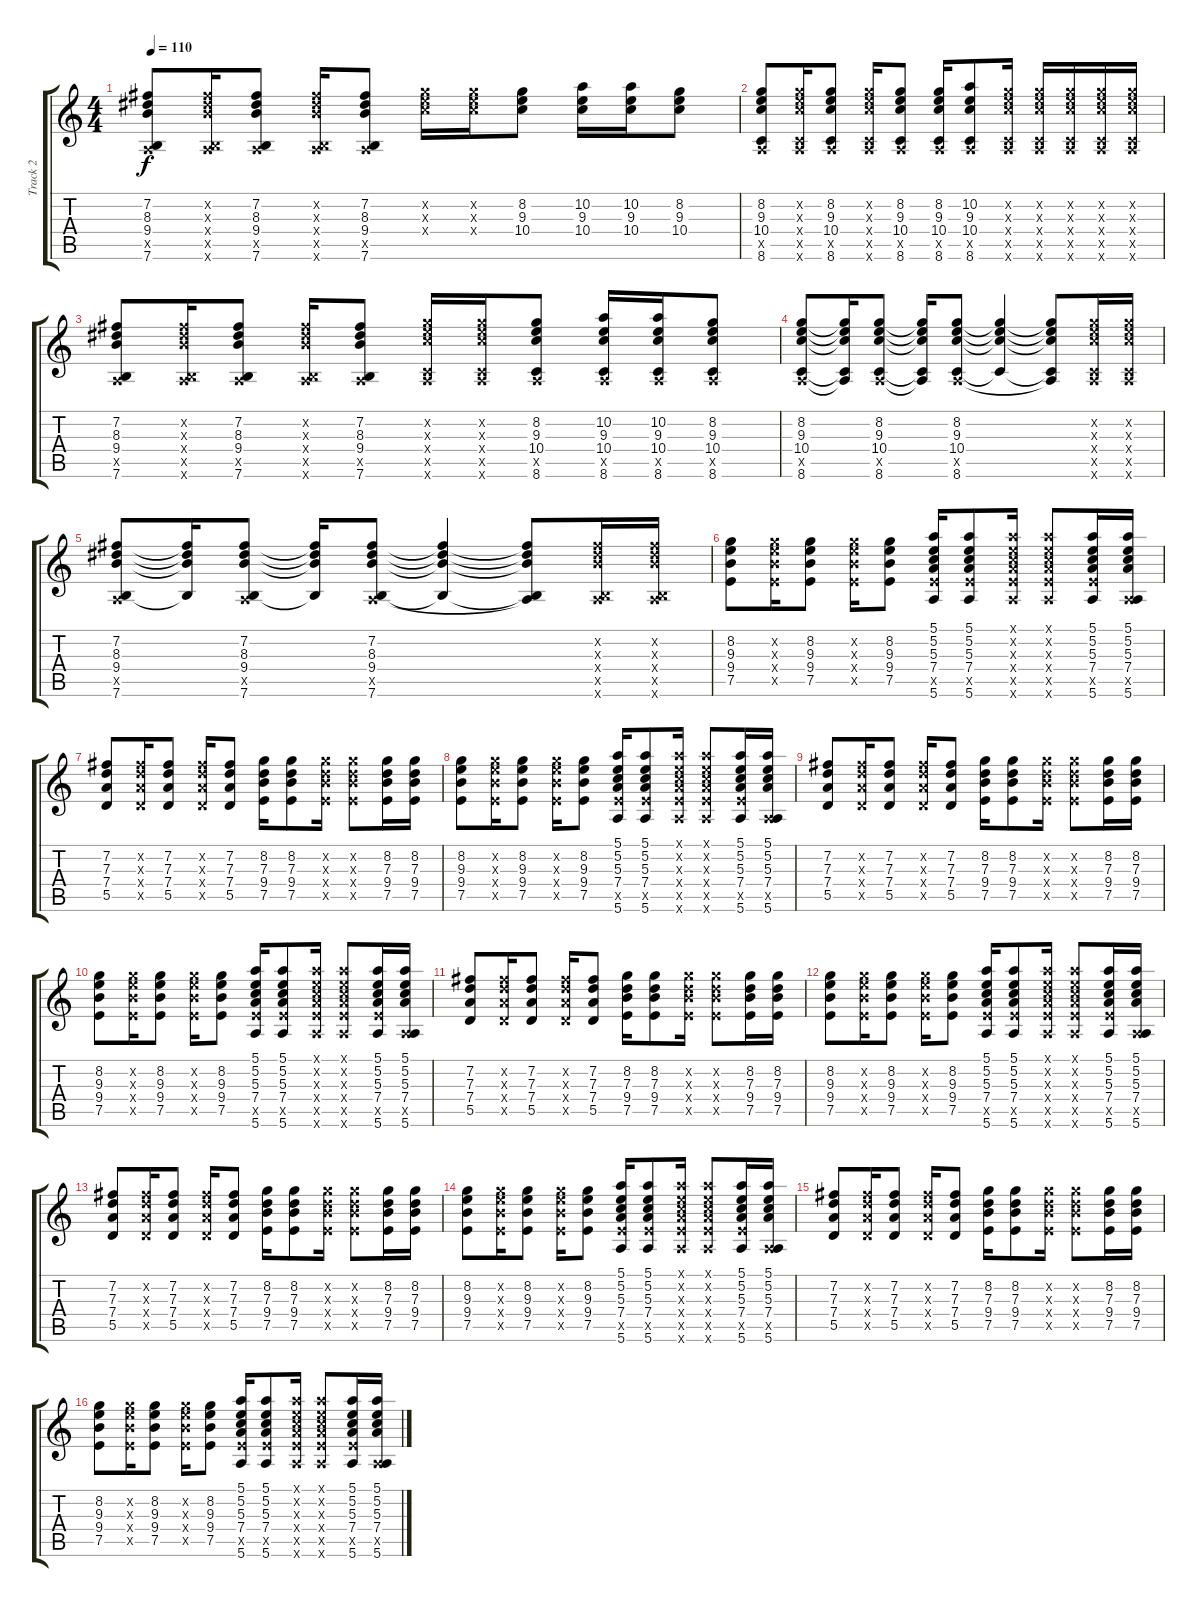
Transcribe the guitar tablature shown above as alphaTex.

\track ("Track 2" "Track 2") {instrument electricguitarclean}
\staff {score tabs}
\tuning (E4 B3 G3 D3 A2 E2) {hide}
\ts (4 4)
\tempo 110
\clef g2
\ks c
(7.2 8.3 9.4 0.5{x} 7.6).8{dy f} (7.2{x} 8.3{x} 9.4{x} 0.5{x} 7.6{x}).16 (7.2 8.3 9.4 0.5{x} 7.6).8 (7.2{x} 8.3{x} 9.4{x} 0.5{x} 7.6{x}).16 (7.2 8.3 9.4 0.5{x} 7.6).8 (8.2{x} 9.3{x} 10.4{x}).16 (8.2{x} 9.3{x} 10.4{x}).16 (8.2 9.3 10.4).8 (10.2 9.3 10.4).16 (10.2 9.3 10.4).16 (8.2 9.3 10.4).8 |
(8.2 9.3 10.4 0.5{x} 8.6).8 (8.2{x} 9.3{x} 10.4{x} 0.5{x} 8.6{x}).16 (8.2 9.3 10.4 0.5{x} 8.6).8 (8.2{x} 9.3{x} 10.4{x} 0.5{x} 8.6{x}).16 (8.2 9.3 10.4 0.5{x} 8.6).8 (8.2 9.3 10.4 0.5{x} 8.6).16 (10.2 9.3 10.4 0.5{x} 8.6).8 (8.2{x} 9.3{x} 10.4{x} 0.5{x} 8.6{x}).16 (8.2{x} 9.3{x} 10.4{x} 0.5{x} 8.6{x}).16 (8.2{x} 9.3{x} 10.4{x} 0.5{x} 8.6{x}).16 (8.2{x} 9.3{x} 10.4{x} 0.5{x} 8.6{x}).16 (8.2{x} 9.3{x} 10.4{x} 0.5{x} 8.6{x}).16 |
(7.2 8.3 9.4 0.5{x} 7.6).8 (7.2{x} 8.3{x} 9.4{x} 0.5{x} 7.6{x}).16 (7.2 8.3 9.4 0.5{x} 7.6).8 (7.2{x} 8.3{x} 9.4{x} 0.5{x} 7.6{x}).16 (7.2 8.3 9.4 0.5{x} 7.6).8 (8.2{x} 9.3{x} 10.4{x} 0.5{x} 8.6{x}).16 (8.2{x} 9.3{x} 10.4{x} 0.5{x} 8.6{x}).16 (8.2 9.3 10.4 0.5{x} 8.6).8 (10.2 9.3 10.4 0.5{x} 8.6).16 (10.2 9.3 10.4 0.5{x} 8.6).16 (8.2 9.3 10.4 0.5{x} 8.6).8 |
(8.2 9.3 10.4 0.5{x} 8.6).8 (8.2{t} 9.3{t} 10.4{t} 0.5{t} 8.6{t}).16 (8.2 9.3 10.4 0.5{x} 8.6).8 (8.2{t} 9.3{t} 10.4{t} 0.5{t} 8.6{t}).16 (8.2 9.3 10.4 0.5{x} 8.6).8 (8.2{t} 9.3{t} 10.4{t} 8.6{t}).4 (8.2{t} 9.3{t} 10.4{t} 0.5{t} 8.6{t}).8 (8.2{x} 9.3{x} 10.4{x} 0.5{x} 8.6{x}).16 (8.2{x} 9.3{x} 10.4{x} 0.5{x} 8.6{x}).16 |
(7.2 8.3 9.4 0.5{x} 7.6).8 (7.2{t} 8.3{t} 9.4{t} 7.6{t}).16 (7.2 8.3 9.4 0.5{x} 7.6).8 (7.2{t} 8.3{t} 9.4{t} 7.6{t}).16 (7.2 8.3 9.4 0.5{x} 7.6).8 (7.2{t} 8.3{t} 9.4{t} 7.6{t}).4 (7.2{t} 8.3{t} 9.4{t} 0.5{t} 7.6{t}).8 (7.2{x} 8.3{x} 9.4{x} 0.5{x} 7.6{x}).16 (7.2{x} 8.3{x} 9.4{x} 0.5{x} 7.6{x}).16 |
(8.2 9.3 9.4 7.5).8{volume 7} (8.2{x} 9.3{x} 9.4{x} 7.5{x}).16 (8.2 9.3 9.4 7.5).8 (8.2{x} 9.3{x} 9.4{x} 7.5{x}).16 (8.2 9.3 9.4 7.5).8 (5.1 5.2 5.3 7.4 7.5{x} 5.6).16 (5.1 5.2 5.3 7.4 7.5{x} 5.6).8 (5.1{x} 5.2{x} 5.3{x} 7.4{x} 7.5{x} 5.6{x}).16 (5.1{x} 5.2{x} 5.3{x} 7.4{x} 7.5{x} 5.6{x}).8 (5.1 5.2 5.3 7.4 7.5{x} 5.6).16 (5.1 5.2 5.3 7.4 0.5{x} 5.6).16 |
(7.2 7.3 7.4 5.5).8 (7.2{x} 7.3{x} 7.4{x} 5.5{x}).16 (7.2 7.3 7.4 5.5).8 (7.2{x} 7.3{x} 7.4{x} 5.5{x}).16 (7.2 7.3 7.4 5.5).8 (8.2 7.3 9.4 7.5).16 (8.2 7.3 9.4 7.5).8 (8.2{x} 7.3{x} 9.4{x} 7.5{x}).16 (8.2{x} 7.3{x} 9.4{x} 7.5{x}).8 (8.2 7.3 9.4 7.5).16 (8.2 7.3 9.4 7.5).16 |
(8.2 9.3 9.4 7.5).8 (8.2{x} 9.3{x} 9.4{x} 7.5{x}).16 (8.2 9.3 9.4 7.5).8 (8.2{x} 9.3{x} 9.4{x} 7.5{x}).16 (8.2 9.3 9.4 7.5).8 (5.1 5.2 5.3 7.4 7.5{x} 5.6).16 (5.1 5.2 5.3 7.4 7.5{x} 5.6).8 (5.1{x} 5.2{x} 5.3{x} 7.4{x} 7.5{x} 5.6{x}).16 (5.1{x} 5.2{x} 5.3{x} 7.4{x} 7.5{x} 5.6{x}).8 (5.1 5.2 5.3 7.4 7.5{x} 5.6).16 (5.1 5.2 5.3 7.4 0.5{x} 5.6).16 |
(7.2 7.3 7.4 5.5).8 (7.2{x} 7.3{x} 7.4{x} 5.5{x}).16 (7.2 7.3 7.4 5.5).8 (7.2{x} 7.3{x} 7.4{x} 5.5{x}).16 (7.2 7.3 7.4 5.5).8 (8.2 7.3 9.4 7.5).16 (8.2 7.3 9.4 7.5).8 (8.2{x} 7.3{x} 9.4{x} 7.5{x}).16 (8.2{x} 7.3{x} 9.4{x} 7.5{x}).8 (8.2 7.3 9.4 7.5).16 (8.2 7.3 9.4 7.5).16 |
(8.2 9.3 9.4 7.5).8 (8.2{x} 9.3{x} 9.4{x} 7.5{x}).16 (8.2 9.3 9.4 7.5).8 (8.2{x} 9.3{x} 9.4{x} 7.5{x}).16 (8.2 9.3 9.4 7.5).8 (5.1 5.2 5.3 7.4 7.5{x} 5.6).16 (5.1 5.2 5.3 7.4 7.5{x} 5.6).8 (5.1{x} 5.2{x} 5.3{x} 7.4{x} 7.5{x} 5.6{x}).16 (5.1{x} 5.2{x} 5.3{x} 7.4{x} 7.5{x} 5.6{x}).8 (5.1 5.2 5.3 7.4 7.5{x} 5.6).16 (5.1 5.2 5.3 7.4 0.5{x} 5.6).16 |
(7.2 7.3 7.4 5.5).8 (7.2{x} 7.3{x} 7.4{x} 5.5{x}).16 (7.2 7.3 7.4 5.5).8 (7.2{x} 7.3{x} 7.4{x} 5.5{x}).16 (7.2 7.3 7.4 5.5).8 (8.2 7.3 9.4 7.5).16 (8.2 7.3 9.4 7.5).8 (8.2{x} 7.3{x} 9.4{x} 7.5{x}).16 (8.2{x} 7.3{x} 9.4{x} 7.5{x}).8 (8.2 7.3 9.4 7.5).16 (8.2 7.3 9.4 7.5).16 |
(8.2 9.3 9.4 7.5).8 (8.2{x} 9.3{x} 9.4{x} 7.5{x}).16 (8.2 9.3 9.4 7.5).8 (8.2{x} 9.3{x} 9.4{x} 7.5{x}).16 (8.2 9.3 9.4 7.5).8 (5.1 5.2 5.3 7.4 7.5{x} 5.6).16 (5.1 5.2 5.3 7.4 7.5{x} 5.6).8 (5.1{x} 5.2{x} 5.3{x} 7.4{x} 7.5{x} 5.6{x}).16 (5.1{x} 5.2{x} 5.3{x} 7.4{x} 7.5{x} 5.6{x}).8 (5.1 5.2 5.3 7.4 7.5{x} 5.6).16 (5.1 5.2 5.3 7.4 0.5{x} 5.6).16 |
(7.2 7.3 7.4 5.5).8 (7.2{x} 7.3{x} 7.4{x} 5.5{x}).16 (7.2 7.3 7.4 5.5).8 (7.2{x} 7.3{x} 7.4{x} 5.5{x}).16 (7.2 7.3 7.4 5.5).8 (8.2 7.3 9.4 7.5).16 (8.2 7.3 9.4 7.5).8 (8.2{x} 7.3{x} 9.4{x} 7.5{x}).16 (8.2{x} 7.3{x} 9.4{x} 7.5{x}).8 (8.2 7.3 9.4 7.5).16 (8.2 7.3 9.4 7.5).16 |
(8.2 9.3 9.4 7.5).8 (8.2{x} 9.3{x} 9.4{x} 7.5{x}).16 (8.2 9.3 9.4 7.5).8 (8.2{x} 9.3{x} 9.4{x} 7.5{x}).16 (8.2 9.3 9.4 7.5).8 (5.1 5.2 5.3 7.4 7.5{x} 5.6).16 (5.1 5.2 5.3 7.4 7.5{x} 5.6).8 (5.1{x} 5.2{x} 5.3{x} 7.4{x} 7.5{x} 5.6{x}).16 (5.1{x} 5.2{x} 5.3{x} 7.4{x} 7.5{x} 5.6{x}).8 (5.1 5.2 5.3 7.4 7.5{x} 5.6).16 (5.1 5.2 5.3 7.4 0.5{x} 5.6).16 |
(7.2 7.3 7.4 5.5).8 (7.2{x} 7.3{x} 7.4{x} 5.5{x}).16 (7.2 7.3 7.4 5.5).8 (7.2{x} 7.3{x} 7.4{x} 5.5{x}).16 (7.2 7.3 7.4 5.5).8 (8.2 7.3 9.4 7.5).16 (8.2 7.3 9.4 7.5).8 (8.2{x} 7.3{x} 9.4{x} 7.5{x}).16 (8.2{x} 7.3{x} 9.4{x} 7.5{x}).8 (8.2 7.3 9.4 7.5).16 (8.2 7.3 9.4 7.5).16 |
(8.2 9.3 9.4 7.5).8 (8.2{x} 9.3{x} 9.4{x} 7.5{x}).16 (8.2 9.3 9.4 7.5).8 (8.2{x} 9.3{x} 9.4{x} 7.5{x}).16 (8.2 9.3 9.4 7.5).8 (5.1 5.2 5.3 7.4 7.5{x} 5.6).16 (5.1 5.2 5.3 7.4 7.5{x} 5.6).8 (5.1{x} 5.2{x} 5.3{x} 7.4{x} 7.5{x} 5.6{x}).16 (5.1{x} 5.2{x} 5.3{x} 7.4{x} 7.5{x} 5.6{x}).8 (5.1 5.2 5.3 7.4 7.5{x} 5.6).16 (5.1 5.2 5.3 7.4 0.5{x} 5.6).16
